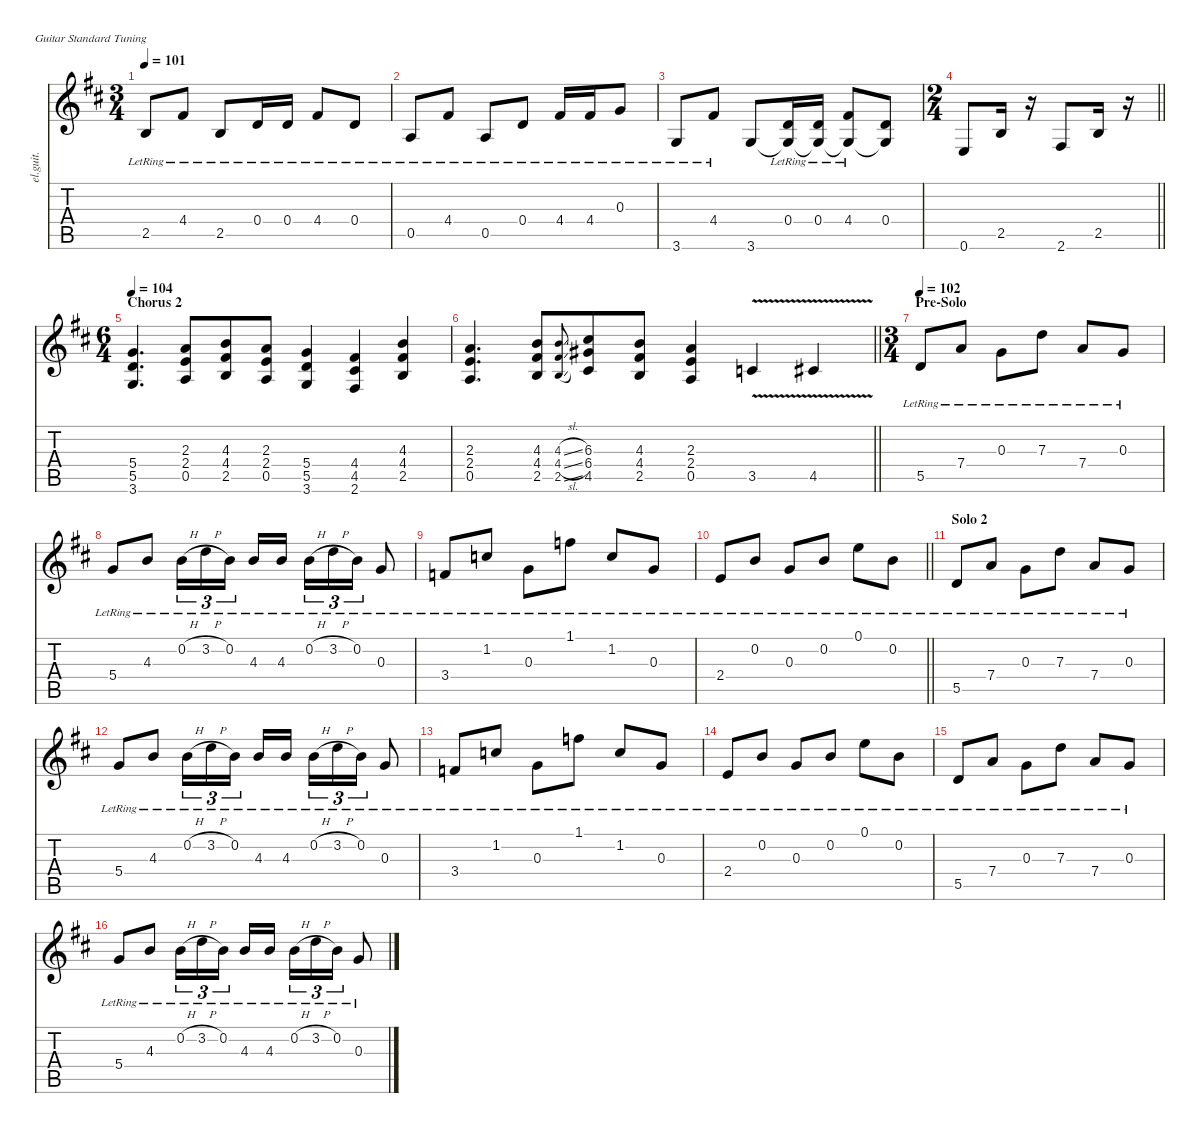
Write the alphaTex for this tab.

\defaultSystemsLayout 4
\hideDynamics
\bracketExtendMode nobrackets
\otherSystemsTrackNameOrientation horizontal
\track ("Guitar 1" "el.guit.") {defaultSystemsLayout 32 instrument electricguitarclean}
\staff {score tabs}
\tuning (E4 B3 G3 D3 A2 E2)
\ts (3 4)
\tempo 101
\clef g2
\ks bminor
2.5{lr acc forcenatural}.8{dy f beam Up} 4.4{lr acc #}.8{beam Up} 2.5{lr acc forcenatural}.8{beam Up} 0.4{lr acc forcenatural}.16{beam Up} 0.4{lr acc forcenatural}.16{beam Up} 4.4{lr acc #}.8{beam Up} 0.4{lr acc forcenatural}.8{beam Up} |
0.5{lr acc forcenatural}.8{beam Up} 4.4{lr acc #}.8{beam Up} 0.5{lr acc forcenatural}.8{beam Up} 0.4{lr acc forcenatural}.8{beam Up} 4.4{lr acc #}.16{beam Up} 4.4{lr acc #}.16{beam Up} 0.3{lr acc forcenatural}.8{beam Up} |
3.6{lr acc forcenatural}.8{beam Up} 4.4{lr acc #}.8{beam Up} 3.6{acc forcenatural}.8{beam Up} (0.4{lr acc forcenatural} 3.6{t acc forcenatural}).16{beam Up} (0.4{lr acc forcenatural} 3.6{t acc forcenatural}).16{beam Up} (4.4{lr acc #} 3.6{t acc forcenatural}).8{beam Up} (0.4{acc forcenatural} 3.6{t acc forcenatural}).8{beam Up} |
\ts (2 4)
\beaming (8 2 2)
\barLineRight lightlight
0.6{acc forcenatural}.8{beam Up} 2.5{acc forcenatural}.16{beam Up} r.16{beam Up} 2.6{acc #}.8{beam Up} 2.5{acc forcenatural}.16{beam Up} r.16{beam Up} |
\ts (6 4)
\beaming (8 6 6)
\section ("" "Chorus 2")
\tempo 104
(5.4{acc forcenatural} 5.5{acc forcenatural} 3.6{acc forcenatural}).4{d instrument distortionguitar beam Up} (2.3{acc forcenatural} 2.4{acc forcenatural} 0.5{acc forcenatural}).8{beam Up} (4.3{acc forcenatural} 4.4{acc #} 2.5{acc forcenatural}).8{beam Up} (2.3{acc forcenatural} 2.4{acc forcenatural} 0.5{acc forcenatural}).8{beam Up} (5.4{acc forcenatural} 5.5{acc forcenatural} 3.6{acc forcenatural}).4{beam Up} (4.4{acc #} 4.5{acc #} 2.6{acc #}).4{beam Up} (4.3{acc forcenatural} 4.4{acc #} 2.5{acc forcenatural}).4{beam Up} |
\barLineRight lightlight
(2.3{acc forcenatural} 2.4{acc forcenatural} 0.5{acc forcenatural}).4{d beam Up} (4.3{acc forcenatural} 4.4{acc #} 2.5{acc forcenatural}).8{beam Up} (4.3{sl acc forcenatural} 4.4{sl acc #} 2.5{sl acc forcenatural}).8{gr onbeat dy mf beam Up} (6.3{acc #} 6.4{acc #} 4.5{acc #}).8{dy f beam Up} (4.3{acc forcenatural} 4.4{acc #} 2.5{acc forcenatural}).8{beam Up} (2.3{acc forcenatural} 2.4{acc forcenatural} 0.5{acc forcenatural}).4{beam Up} 3.5{v acc forcenatural}.4{beam Up} 4.5{v acc #}.4{beam Up} |
\ts (3 4)
\beaming (8 2 2 2)
\section ("" "Pre-Solo")
\tempo 102
5.5{lr acc forcenatural}.8{instrument electricguitarclean beam Up} 7.4{lr acc forcenatural}.8{beam Up} 0.3{lr acc forcenatural}.8{beam Down} 7.3{lr acc forcenatural}.8{beam Down} 7.4{lr acc forcenatural}.8{beam Up} 0.3{lr acc forcenatural}.8{beam Up} |
5.4{lr acc forcenatural}.8{beam Up} 4.3{lr acc forcenatural}.8{beam Up} 0.2{h lr acc forcenatural}.16{tu (3 2) beam Down} 3.2{h lr acc forcenatural}.16{tu (3 2) beam Down} 0.2{lr acc forcenatural}.16{tu (3 2) beam Down} 4.3{lr acc forcenatural}.16{beam Up} 4.3{lr acc forcenatural}.16{beam Up} 0.2{h lr acc forcenatural}.16{tu (3 2) beam Down} 3.2{h lr acc forcenatural}.16{tu (3 2) beam Down} 0.2{lr acc forcenatural}.16{tu (3 2) beam Down} 0.3{lr acc forcenatural}.8{beam Up} |
3.4{lr acc forcenatural}.8{beam Up} 1.2{lr acc forcenatural}.8{beam Up} 0.3{lr acc forcenatural}.8{beam Down} 1.1{lr acc forcenatural}.8{beam Down} 1.2{lr acc forcenatural}.8{beam Up} 0.3{lr acc forcenatural}.8{beam Up} |
\barLineRight lightlight
2.4{lr acc forcenatural}.8{beam Up} 0.2{lr acc forcenatural}.8{beam Up} 0.3{lr acc forcenatural}.8{beam Up} 0.2{lr acc forcenatural}.8{beam Up} 0.1{lr acc forcenatural}.8{beam Down} 0.2{lr acc forcenatural}.8{beam Down} |
\section ("" "Solo 2")
5.5{lr acc forcenatural}.8{beam Up} 7.4{lr acc forcenatural}.8{beam Up} 0.3{lr acc forcenatural}.8{beam Down} 7.3{lr acc forcenatural}.8{beam Down} 7.4{lr acc forcenatural}.8{beam Up} 0.3{lr acc forcenatural}.8{beam Up} |
5.4{lr acc forcenatural}.8{beam Up} 4.3{lr acc forcenatural}.8{beam Up} 0.2{h lr acc forcenatural}.16{tu (3 2) beam Down} 3.2{h lr acc forcenatural}.16{tu (3 2) beam Down} 0.2{lr acc forcenatural}.16{tu (3 2) beam Down} 4.3{lr acc forcenatural}.16{beam Up} 4.3{lr acc forcenatural}.16{beam Up} 0.2{h lr acc forcenatural}.16{tu (3 2) beam Down} 3.2{h lr acc forcenatural}.16{tu (3 2) beam Down} 0.2{lr acc forcenatural}.16{tu (3 2) beam Down} 0.3{lr acc forcenatural}.8{beam Up} |
3.4{lr acc forcenatural}.8{beam Up} 1.2{lr acc forcenatural}.8{beam Up} 0.3{lr acc forcenatural}.8{beam Down} 1.1{lr acc forcenatural}.8{beam Down} 1.2{lr acc forcenatural}.8{beam Up} 0.3{lr acc forcenatural}.8{beam Up} |
2.4{lr acc forcenatural}.8{beam Up} 0.2{lr acc forcenatural}.8{beam Up} 0.3{lr acc forcenatural}.8{beam Up} 0.2{lr acc forcenatural}.8{beam Up} 0.1{lr acc forcenatural}.8{beam Down} 0.2{lr acc forcenatural}.8{beam Down} |
5.5{lr acc forcenatural}.8{beam Up} 7.4{lr acc forcenatural}.8{beam Up} 0.3{lr acc forcenatural}.8{beam Down} 7.3{lr acc forcenatural}.8{beam Down} 7.4{lr acc forcenatural}.8{beam Up} 0.3{lr acc forcenatural}.8{beam Up} |
5.4{lr acc forcenatural}.8{beam Up} 4.3{lr acc forcenatural}.8{beam Up} 0.2{h lr acc forcenatural}.16{tu (3 2) beam Down} 3.2{h lr acc forcenatural}.16{tu (3 2) beam Down} 0.2{lr acc forcenatural}.16{tu (3 2) beam Down} 4.3{lr acc forcenatural}.16{beam Up} 4.3{lr acc forcenatural}.16{beam Up} 0.2{h lr acc forcenatural}.16{tu (3 2) beam Down} 3.2{h lr acc forcenatural}.16{tu (3 2) beam Down} 0.2{lr acc forcenatural}.16{tu (3 2) beam Down} 0.3{lr acc forcenatural}.8{beam Up}
